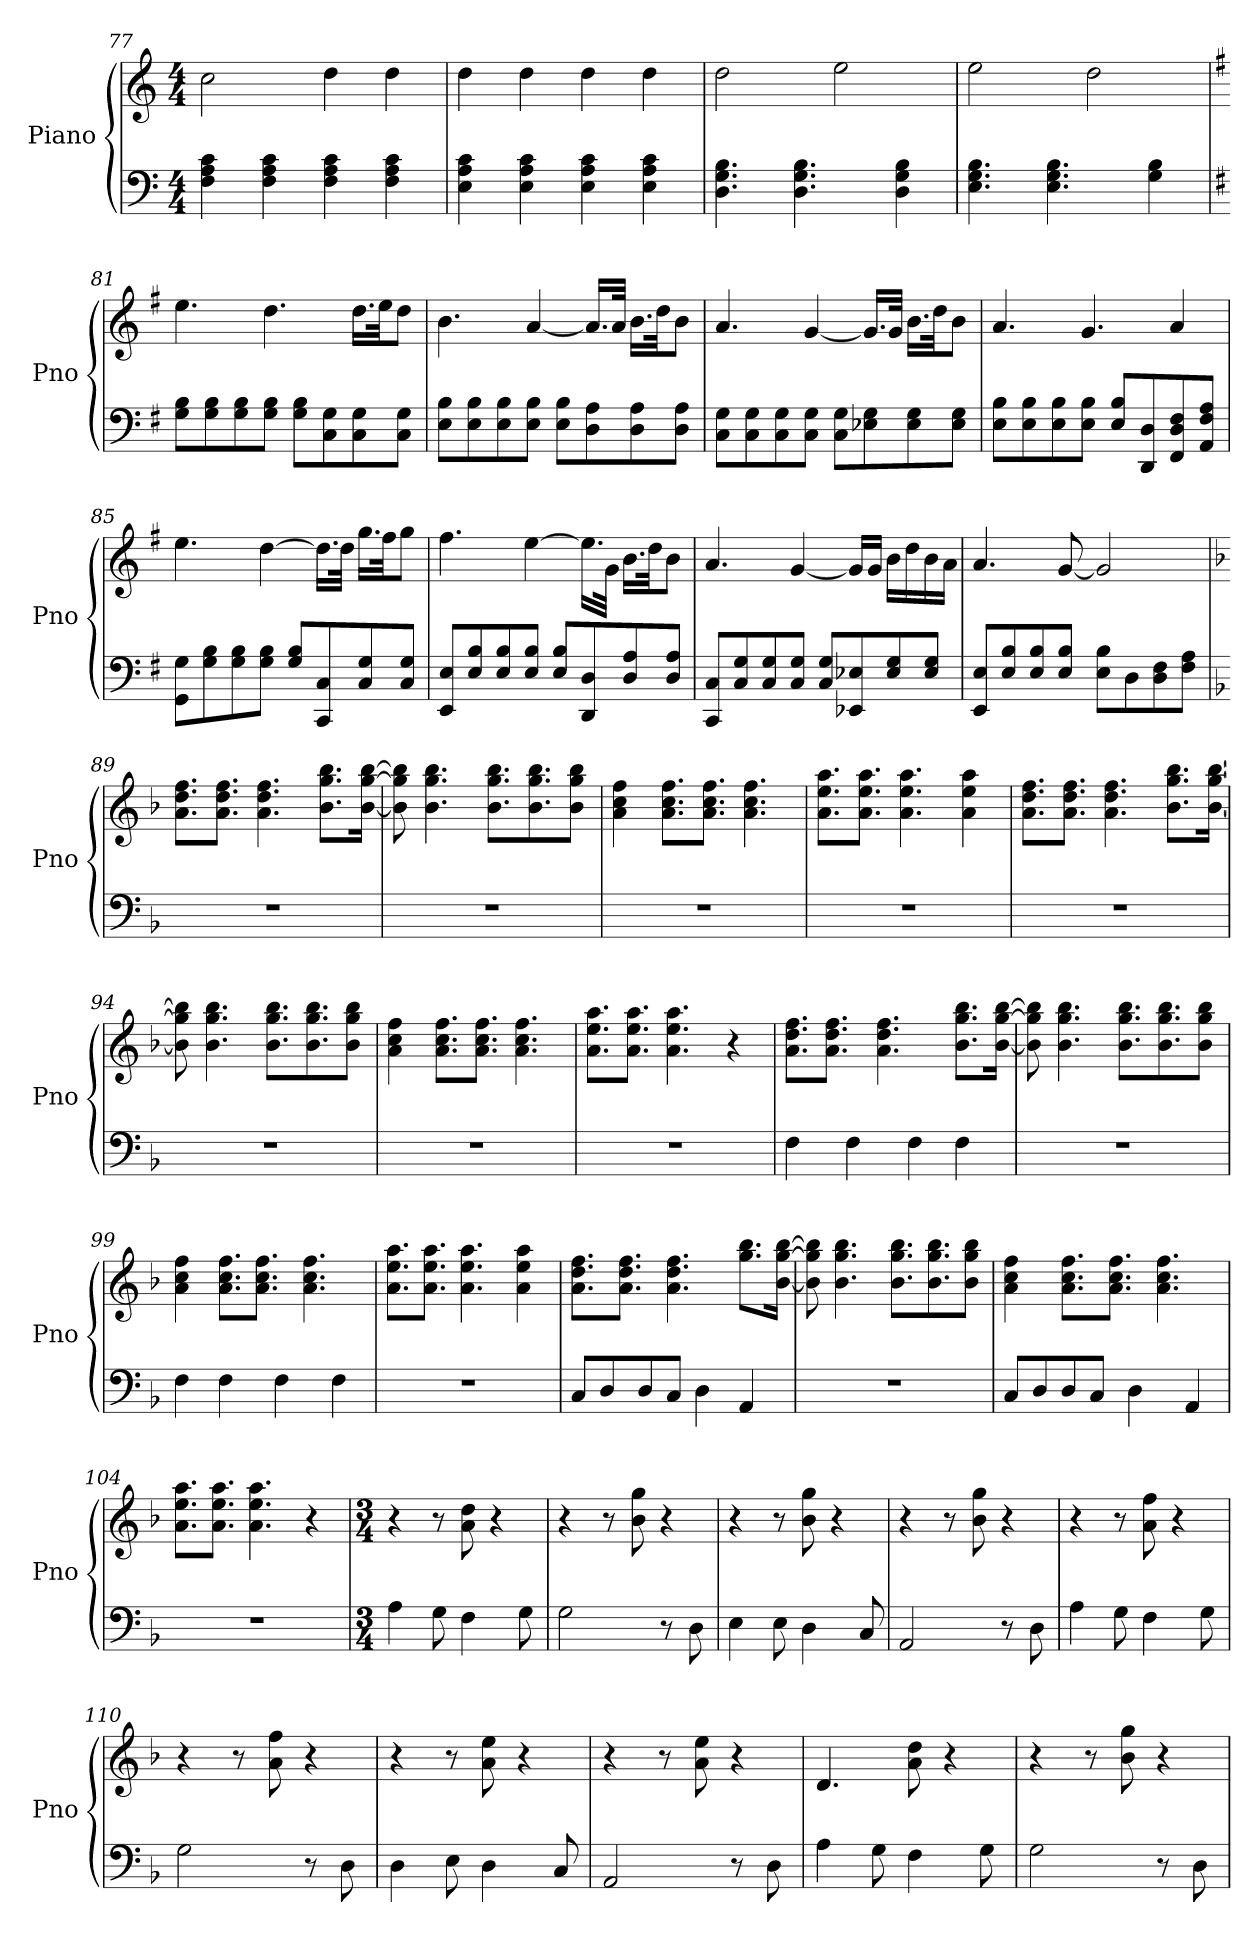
**kern	**kern
*part1	*part1
*staff2	*staff1
*I"Piano	*
*I'Pno	*
*clefF4	*clefG2
*k[]	*k[]
*M4/4	*M4/4
=77	=77
4F\ 4A\ 4c\	2cc\
4F\ 4A\ 4c\	.
4F\ 4A\ 4c\	4dd\
4F\ 4A\ 4c\	4dd\
=78	=78
4E\ 4A\ 4c\	4dd\
4E\ 4A\ 4c\	4dd\
4E\ 4A\ 4c\	4dd\
4E\ 4A\ 4c\	4dd\
=79	=79
4.D\ 4.G\ 4.B\	2dd\
4.D\ 4.G\ 4.B\	.
.	2ee\
4D\ 4G\ 4B\	.
=80	=80
4.E\ 4.G\ 4.B\	2ee\
4.E\ 4.G\ 4.B\	.
.	2dd\
4G\ 4B\	.
=81	=81
*k[f#]	*k[f#]
*	*MM75
8G\ 8B\L	4.ee\
8G\ 8B\	.
8G\ 8B\	.
8G\ 8B\J	4.dd\
8G\ 8B\L	.
8C\ 8G\	.
8C\ 8G\	16.dd\LL
.	32ee\JK
8C\ 8G\J	8dd\J
!!LO:PB:g=z
=82	=82
8E\ 8B\L	4.b\
8E\ 8B\	.
8E\ 8B\	.
8E\ 8B\J	[4a/
8E\ 8B\L	.
8D\ 8A\	16.a/LL]
.	32a/JJk
8D\ 8A\	16.b\LL
.	32dd\JK
8D\ 8A\J	8b\J
=83	=83
8C\ 8G\L	4.a/
8C\ 8G\	.
8C\ 8G\	.
8C\ 8G\J	[4g/
8C\ 8G\L	.
8E-X\ 8G\	16.g/LL]
.	32g/JJk
8E-\ 8G\	16.b\LL
.	32dd\JK
8E-\ 8G\J	8b\J
=84	=84
8E\ 8B\L	4.a/
8E\ 8B\	.
8E\ 8B\	.
8E\ 8B\J	4.g/
8E/ 8B/L	.
8DD/ 8D/	.
8FF#/ 8D/ 8F#/	4a/
8AA/ 8F#/ 8A/J	.
=85	=85
8GG\ 8G\L	4.ee\
8G\ 8B\	.
8G\ 8B\	.
8G\ 8B\J	[4dd\
8G/ 8B/L	.
8CC/ 8C/	16.dd\LL]
.	32dd\JJk
8C/ 8G/	16.gg\LL
.	32ff#\JK
8C/ 8G/J	8gg\J
!!LO:LB:g=z
=86	=86
8EE/ 8E/L	4.ff#\
8E/ 8B/	.
8E/ 8B/	.
8E/ 8B/J	[4ee\
8E/ 8B/L	.
8DD/ 8D/	16.ee\LL]
.	32g\JJk
8D/ 8A/	16.b\LL
.	32dd\JK
8D/ 8A/J	8b\J
=87	=87
8CC/ 8C/L	4.a/
8C/ 8G/	.
8C/ 8G/	.
8C/ 8G/J	[4g/
8C/ 8G/L	.
8EE-X/ 8E-X/	16g/LL]
.	16g/JJ
8E-/ 8G/	16b\LL
.	16dd\
8E-/ 8G/J	16b\
.	16a\JJ
=88	=88
8EE/ 8E/L	4.a/
8E/ 8B/	.
8E/ 8B/	.
8E/ 8B/J	[8g/
8E\ 8B\L	2g/]
8D\	.
8D\ 8F#\	.
8F#\ 8A\J	.
=89	=89
*k[b-]	*k[b-]
*	*MM120
1r	8.a\ 8.dd\ 8.ff\L
.	8.a\ 8.dd\ 8.ff\J
.	4.a\ 4.dd\ 4.ff\
.	8.b-\ 8.gg\ 8.bb-\L
.	[16b-\ [16gg\ [16bb-\Jk
!!LO:LB:g=z
=90	=90
1r	8b-\] 8gg\] 8bb-\]
.	4.b-\ 4.gg\ 4.bb-\
.	8.b-\ 8.gg\ 8.bb-\L
.	8.b-\ 8.gg\ 8.bb-\
.	8b-\ 8gg\ 8bb-\J
=91	=91
1r	4a\ 4cc\ 4ff\
.	8.a\ 8.cc\ 8.ff\L
.	8.a\ 8.cc\ 8.ff\J
.	4.a\ 4.cc\ 4.ff\
=92	=92
1r	8.a\ 8.ee\ 8.aa\L
.	8.a\ 8.ee\ 8.aa\J
.	4.a\ 4.ee\ 4.aa\
.	4a\ 4ee\ 4aa\
=93	=93
1r	8.a\ 8.dd\ 8.ff\L
.	8.a\ 8.dd\ 8.ff\J
.	4.a\ 4.dd\ 4.ff\
.	8.b-\ 8.gg\ 8.bb-\L
.	[16b-\ [16gg\ [16bb-\Jk
=94	=94
1r	8b-\] 8gg\] 8bb-\]
.	4.b-\ 4.gg\ 4.bb-\
.	8.b-\ 8.gg\ 8.bb-\L
.	8.b-\ 8.gg\ 8.bb-\
.	8b-\ 8gg\ 8bb-\J
=95	=95
1r	4a\ 4cc\ 4ff\
.	8.a\ 8.cc\ 8.ff\L
.	8.a\ 8.cc\ 8.ff\J
.	4.a\ 4.cc\ 4.ff\
!!LO:LB:g=z
=96	=96
1r	8.a\ 8.ee\ 8.aa\L
.	8.a\ 8.ee\ 8.aa\J
.	4.a\ 4.ee\ 4.aa\
.	4r
=97	=97
4F\	8.a\ 8.dd\ 8.ff\L
.	8.a\ 8.dd\ 8.ff\J
4F\	.
.	4.a\ 4.dd\ 4.ff\
4F\	.
4F\	8.b-\ 8.gg\ 8.bb-\L
.	[16b-\ [16gg\ [16bb-\Jk
=98	=98
1r	8b-\] 8gg\] 8bb-\]
.	4.b-\ 4.gg\ 4.bb-\
.	8.b-\ 8.gg\ 8.bb-\L
.	8.b-\ 8.gg\ 8.bb-\
.	8b-\ 8gg\ 8bb-\J
=99	=99
4F\	4a\ 4cc\ 4ff\
4F\	8.a\ 8.cc\ 8.ff\L
.	8.a\ 8.cc\ 8.ff\J
4F\	.
.	4.a\ 4.cc\ 4.ff\
4F\	.
=100	=100
1r	8.a\ 8.ee\ 8.aa\L
.	8.a\ 8.ee\ 8.aa\J
.	4.a\ 4.ee\ 4.aa\
.	4a\ 4ee\ 4aa\
=101	=101
8C/L	8.a\ 8.dd\ 8.ff\L
8D/	.
.	8.a\ 8.dd\ 8.ff\J
8D/	.
8C/J	4.a\ 4.dd\ 4.ff\
4D\	.
4AA/	8.gg\ 8.bb-\L
.	[16b-\ [16gg\ [16bb-\Jk
!!LO:LB:g=z
=102	=102
1r	8b-\] 8gg\] 8bb-\]
.	4.b-\ 4.gg\ 4.bb-\
.	8.b-\ 8.gg\ 8.bb-\L
.	8.b-\ 8.gg\ 8.bb-\
.	8b-\ 8gg\ 8bb-\J
=103	=103
8C/L	4a\ 4cc\ 4ff\
8D/	.
8D/	8.a\ 8.cc\ 8.ff\L
8C/J	.
.	8.a\ 8.cc\ 8.ff\J
4D\	.
.	4.a\ 4.cc\ 4.ff\
4AA/	.
=104	=104
*	*MM160
1r	8.a\ 8.ee\ 8.aa\L
.	8.a\ 8.ee\ 8.aa\J
.	4.a\ 4.ee\ 4.aa\
.	4r
=105	=105
*M3/4	*M3/4
4A\	4r
8G\	8r
4F\	8a\ 8dd\
.	4r
8G\	.
=106	=106
2G\	4r
.	8r
.	8b-\ 8gg\
8r	4r
8D\	.
=107	=107
4E\	4r
8E\	8r
4D\	8b-\ 8gg\
.	4r
8C/	.
=108	=108
2AA/	4r
.	8r
.	8b-\ 8gg\
8r	4r
8D\	.
!!LO:PB:g=z
=109	=109
4A\	4r
8G\	8r
4F\	8a\ 8ff\
.	4r
8G\	.
=110	=110
2G\	4r
.	8r
.	8a\ 8ff\
8r	4r
8D\	.
=111	=111
4D\	4r
8E\	8r
4D\	8a\ 8ee\
.	4r
8C/	.
=112	=112
2AA/	4r
.	8r
.	8a\ 8ee\
8r	4r
8D\	.
=113	=113
4A\	4.d/
8G\	.
4F\	8a\ 8dd\
.	4r
8G\	.
=114	=114
2G\	4r
.	8r
.	8b-\ 8gg\
8r	4r
8D\	.
=	=
*-	*-
